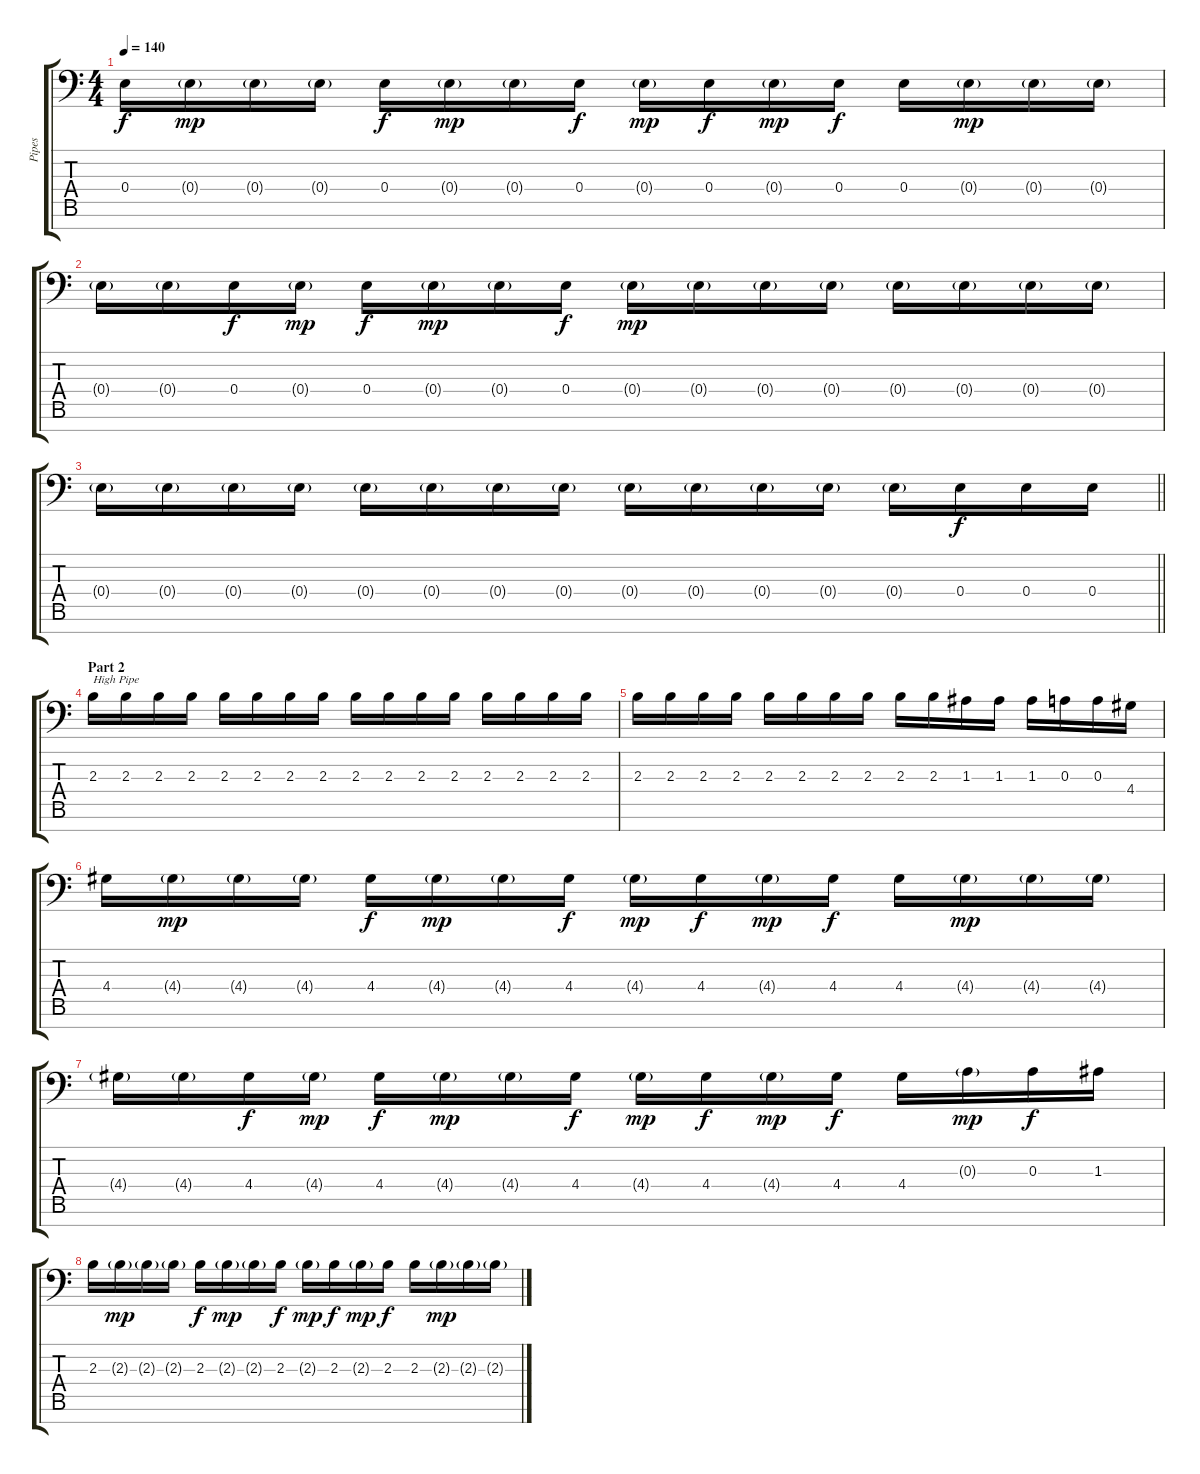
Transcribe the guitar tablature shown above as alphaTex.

\track ("Pipes" "Pipes") {instrument electricguitarmuted}
\staff {score tabs}
\tuning (Gb3 D3 A2 E2 B1 Gb1 Db1) {hide}
\ts (4 4)
\tempo 140
\clef f4
\ks c
0.4.16{dy f} 0.4{g}.16{dy mp} 0.4{g}.16 0.4{g}.16 0.4.16{dy f} 0.4{g}.16{dy mp} 0.4{g}.16 0.4.16{dy f} 0.4{g}.16{dy mp} 0.4.16{dy f} 0.4{g}.16{dy mp} 0.4.16{dy f} 0.4.16 0.4{g}.16{dy mp} 0.4{g}.16 0.4{g}.16 |
0.4{g}.16 0.4{g}.16 0.4.16{dy f} 0.4{g}.16{dy mp} 0.4.16{dy f} 0.4{g}.16{dy mp} 0.4{g}.16 0.4.16{dy f} 0.4{g}.16{dy mp} 0.4{g}.16 0.4{g}.16 0.4{g}.16 0.4{g}.16 0.4{g}.16 0.4{g}.16 0.4{g}.16 |
\barLineRight lightlight
0.4{g}.16 0.4{g}.16 0.4{g}.16 0.4{g}.16 0.4{g}.16 0.4{g}.16 0.4{g}.16 0.4{g}.16 0.4{g}.16 0.4{g}.16 0.4{g}.16 0.4{g}.16 0.4{g}.16 0.4.16{dy f} 0.4.16 0.4.16 |
\section ("" "Part 2")
2.3.16{txt "High Pipe"} 2.3.16 2.3.16 2.3.16 2.3.16 2.3.16 2.3.16 2.3.16 2.3.16 2.3.16 2.3.16 2.3.16 2.3.16 2.3.16 2.3.16 2.3.16 |
2.3.16 2.3.16 2.3.16 2.3.16 2.3.16 2.3.16 2.3.16 2.3.16 2.3.16 2.3.16 1.3.16 1.3.16 1.3.16 0.3.16 0.3.16 4.4.16 |
4.4.16 4.4{g}.16{dy mp} 4.4{g}.16 4.4{g}.16 4.4.16{dy f} 4.4{g}.16{dy mp} 4.4{g}.16 4.4.16{dy f} 4.4{g}.16{dy mp} 4.4.16{dy f} 4.4{g}.16{dy mp} 4.4.16{dy f} 4.4.16 4.4{g}.16{dy mp} 4.4{g}.16 4.4{g}.16 |
4.4{g}.16 4.4{g}.16 4.4.16{dy f} 4.4{g}.16{dy mp} 4.4.16{dy f} 4.4{g}.16{dy mp} 4.4{g}.16 4.4.16{dy f} 4.4{g}.16{dy mp} 4.4.16{dy f} 4.4{g}.16{dy mp} 4.4.16{dy f} 4.4.16 0.3{g}.16{dy mp} 0.3.16{dy f} 1.3.16 |
2.3.16 2.3{g}.16{dy mp} 2.3{g}.16 2.3{g}.16 2.3.16{dy f} 2.3{g}.16{dy mp} 2.3{g}.16 2.3.16{dy f} 2.3{g}.16{dy mp} 2.3.16{dy f} 2.3{g}.16{dy mp} 2.3.16{dy f} 2.3.16 2.3{g}.16{dy mp} 2.3{g}.16 2.3{g}.16
